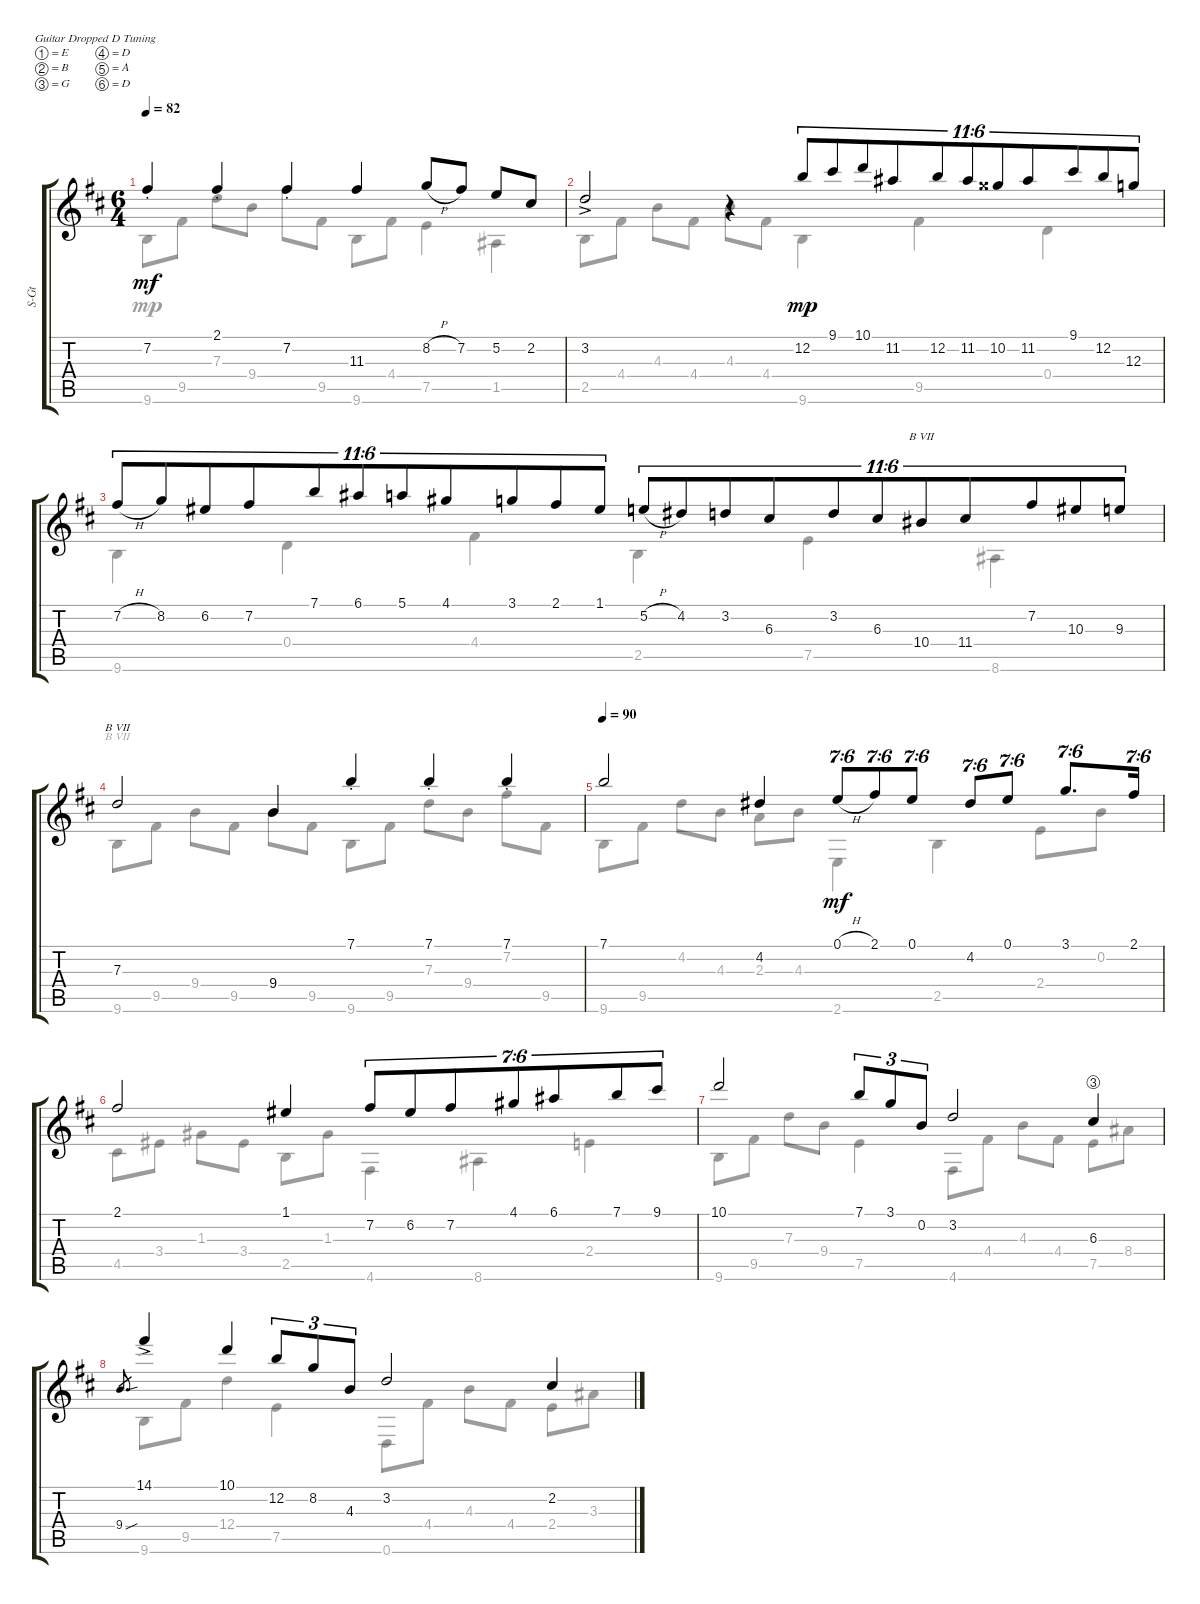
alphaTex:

\defaultSystemsLayout 4
\bracketExtendMode groupsimilarinstruments
\track ("Steel Guitar" "S-Gt") {instrument acousticguitarsteel}
\staff {score tabs}
\tuning (E4 B3 G3 D3 A2 D2)
\voice
\ts (6 4)
\tempo 82
\clef g2
\ks d
7.2{st acc #}.4{dy mf beam Up} 2.1{st acc #}.4{beam Up} 7.2{st acc #}.4{beam Up} 11.3{acc #}.4{beam Up} 8.2{h acc forcenatural}.8{beam Up} 7.2{acc #}.8{beam Up} 5.2{acc forcenatural}.8{beam Up} 2.2{acc #}.8{beam Up} |
3.2{ac acc forcenatural}.2{beam Up} r.4{beam Up} 12.2{acc forcenatural}.8{tu (11 6) dy mp beam Up} 9.1{acc #}.8{tu (11 6) beam Up} 10.1{acc forcenatural}.8{tu (11 6) beam Up} 11.2{acc #}.8{tu (11 6) beam Up} 12.2{acc forcenatural}.8{tu (11 6) beam Up} 11.2{acc #}.8{tu (11 6) beam Up} 10.2{acc x}.8{tu (11 6) beam Up} 11.2{acc #}.8{tu (11 6) beam Up} 9.1{acc #}.8{tu (11 6) beam Up} 12.2{acc forcenatural}.8{tu (11 6) beam Up} 12.3{acc forcenatural}.8{tu (11 6) beam Up} |
7.2{h acc #}.8{tu (11 6) beam Up} 8.2{acc forcenatural}.8{tu (11 6) beam Up} 6.2{acc #}.8{tu (11 6) beam Up} 7.2{acc #}.8{tu (11 6) beam Up} 7.1{acc forcenatural}.8{tu (11 6) beam Up} 6.1{acc #}.8{tu (11 6) beam Up} 5.1{acc forcenatural}.8{tu (11 6) beam Up} 4.1{acc #}.8{tu (11 6) beam Up} 3.1{acc forcenatural}.8{tu (11 6) beam Up} 2.1{acc #}.8{tu (11 6) beam Up} 1.1{acc #}.8{tu (11 6) beam Up} 5.2{h acc forcenatural}.8{tu (11 6) beam Up} 4.2{acc #}.8{tu (11 6) beam Up} 3.2{acc forcenatural}.8{tu (11 6) beam Up} 6.3{acc #}.8{tu (11 6) beam Up} 3.2{acc forcenatural}.8{tu (11 6) beam Up} 6.3{acc #}.8{tu (11 6) beam Up} 10.4{acc #}.8{tu (11 6) barre (7 full) beam Up} 11.4{acc #}.8{tu (11 6) beam Up} 7.2{acc #}.8{tu (11 6) beam Up} 10.3{acc #}.8{tu (11 6) beam Up} 9.3{acc forcenatural}.8{tu (11 6) beam Up} |
7.3{acc forcenatural}.2{barre (7 full) beam Up} 9.4{acc forcenatural}.4{beam Up} 7.1{st acc forcenatural}.4{beam Up} 7.1{st acc forcenatural}.4{beam Up} 7.1{st acc forcenatural}.4{beam Up} |
\tempo 90
7.1{acc forcenatural}.2{beam Up} 4.2{acc #}.4{beam Up} 0.1{h acc forcenatural}.8{tu (7 6) dy mf beam Up} 2.1{acc #}.8{tu (7 6) beam Up} 0.1{acc forcenatural}.8{tu (7 6) beam Up} 4.2{acc #}.8{tu (7 6) beam Up} 0.1{acc forcenatural}.8{tu (7 6) beam Up} 3.1{acc forcenatural}.8{d tu (7 6) beam Up} 2.1{acc #}.16{tu (7 6) beam Up} |
2.1{acc #}.2{beam Up} 1.1{acc #}.4{beam Up} 7.2{acc #}.8{tu (7 6) beam Up} 6.2{acc #}.8{tu (7 6) beam Up} 7.2{acc #}.8{tu (7 6) beam Up} 4.1{acc #}.8{tu (7 6) beam Up} 6.1{acc #}.8{tu (7 6) beam Up} 7.1{acc forcenatural}.8{tu (7 6) beam Up} 9.1{acc #}.8{tu (7 6) beam Up} |
10.1{acc forcenatural}.2{beam Up} 7.1{acc forcenatural}.8{tu (3 2) beam Up} 3.1{acc forcenatural}.8{tu (3 2) beam Up} 0.2{acc forcenatural}.8{tu (3 2) beam Up} 3.2{acc forcenatural}.2{beam Up} 6.3{string acc #}.4{beam Up} |
9.4{sou acc forcenatural}.8{d gr beam Up} 14.1{ac acc #}.4{beam Up} 10.1{acc forcenatural}.4{beam Up} 12.2{acc forcenatural}.8{tu (3 2) beam Up} 8.2{acc forcenatural}.8{tu (3 2) beam Up} 4.3{acc forcenatural}.8{tu (3 2) beam Up} 3.2{acc forcenatural}.2{beam Up} 2.2{acc #}.4{beam Up}
\voice
\clef g2
\ottava regular
\simile none
\ks d
9.6{acc forcenatural}.8{dy mp beam Down} 9.5{acc #}.8{beam Down} 7.3{acc forcenatural}.8{beam Down} 9.4{acc forcenatural}.8{beam Down} 7.2{acc #}.8{beam Down} 9.5{acc #}.8{beam Down} 9.6{acc forcenatural}.8{beam Down} 4.4{acc #}.8{beam Down} 7.5{acc forcenatural}.4{beam Down} 1.5{acc #}.4{beam Down} |
2.5{acc forcenatural}.8{beam Down} 4.4{acc #}.8{beam Down} 4.3{acc forcenatural}.8{beam Down} 4.4{acc #}.8{beam Down} 4.3{acc forcenatural}.8{beam Down} 4.4{acc #}.8{beam Down} 9.6{acc forcenatural}.4{beam Down} 9.5{acc #}.4{beam Down} 0.4{acc forcenatural}.4{beam Down} |
9.6{acc forcenatural}.4{beam Down} 0.4{acc forcenatural}.4{beam Down} 4.4{acc #}.4{beam Down} 2.5{acc forcenatural}.4{beam Down} 7.5{acc forcenatural}.4{beam Down} 8.6{acc #}.4{beam Down} |
9.6{acc forcenatural}.8{barre (7 full) beam Down} 9.5{acc #}.8{beam Down} 9.4{acc forcenatural}.8{beam Down} 9.5{acc #}.8{beam Down} 9.4{acc forcenatural}.8{beam Down} 9.5{acc #}.8{beam Down} 9.6{acc forcenatural}.8{beam Down} 9.5{acc #}.8{beam Down} 7.3{acc forcenatural}.8{beam Down} 9.4{acc forcenatural}.8{beam Down} 7.2{acc #}.8{beam Down} 9.5{acc #}.8{beam Down} |
9.6{acc forcenatural}.8{beam Down} 9.5{acc #}.8{beam Down} 4.2{acc #}.8{beam Down} 4.3{acc forcenatural}.8{beam Down} 2.3{acc forcenatural}.8{beam Down} 4.3{acc forcenatural}.8{beam Down} 2.6{acc forcenatural}.4{beam Down} 2.5{acc forcenatural}.4{beam Down} 2.4{acc forcenatural}.8{beam Down} 0.2{acc forcenatural}.8{beam Down} |
4.5{acc #}.8{beam Down} 3.4{acc #}.8{beam Down} 1.3{acc #}.8{beam Down} 3.4{acc #}.8{beam Down} 2.5{acc forcenatural}.8{beam Down} 1.3{acc #}.8{beam Down} 4.6{acc #}.4{beam Down} 8.6{acc #}.4{beam Down} 2.4{acc forcenatural}.4{beam Down} |
9.6{acc forcenatural}.8{beam Down} 9.5{acc #}.8{beam Down} 7.3{acc forcenatural}.8{beam Down} 9.4{acc forcenatural}.8{beam Down} 7.5{acc forcenatural}.4{beam Down} 4.6{acc #}.8{beam Down} 4.4{acc #}.8{beam Down} 4.3{acc forcenatural}.8{beam Down} 4.4{acc #}.8{beam Down} 7.5{acc forcenatural}.8{beam Down} 8.4{acc #}.8{beam Down} |
9.6{acc forcenatural}.8{beam Down} 9.5{acc #}.8{beam Down} 12.4{acc forcenatural}.4{beam Down} 7.5{acc forcenatural}.4{beam Down} 0.6{acc forcenatural}.8{beam Down} 4.4{acc #}.8{beam Down} 4.3{acc forcenatural}.8{beam Down} 4.4{acc #}.8{beam Down} 2.4{acc forcenatural}.8{beam Down} 3.3{acc #}.8{beam Down}
